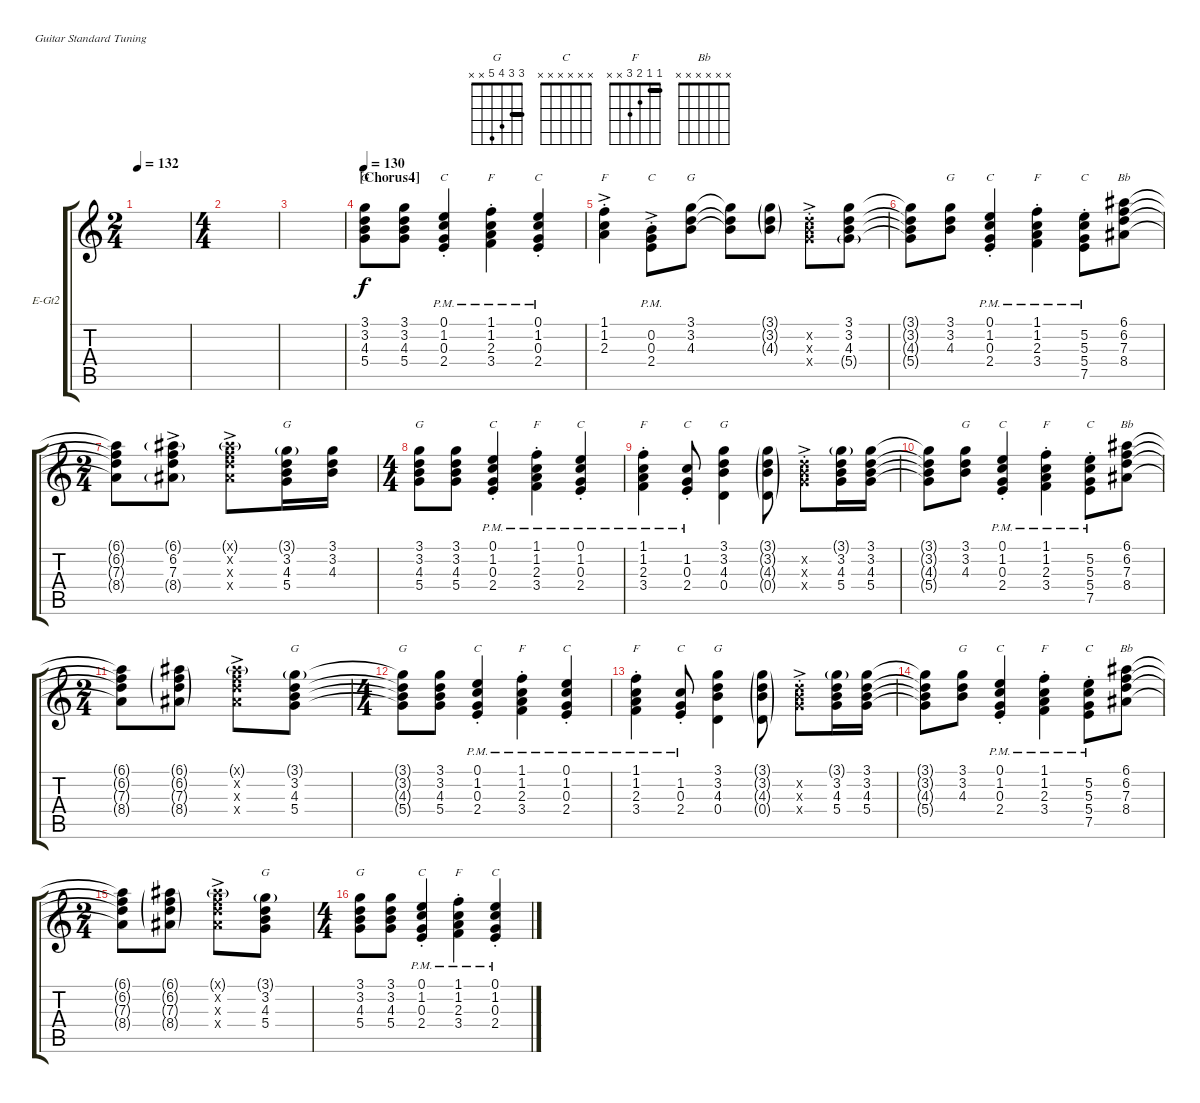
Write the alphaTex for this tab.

\bracketExtendMode groupsimilarinstruments
\firstSystemTrackNameOrientation horizontal
\otherSystemsTrackNameOrientation horizontal
\track ("Electric Guitar 2" "E-Gt2") {instrument overdrivenguitar}
\staff {score tabs}
\tuning (E4 B3 G3 D3 A2 E2)
\chord ("G" x x x x x x)
\chord ("C" 0 1 0 2 x x)
\chord ("F" x x x x x x)
\chord ("F" 1 1 2 x x x) {barre 1}
\chord ("C" x x x x x x)
\chord ("G" 3 3 4 x x x) {barre 3}
\chord ("F" 1 1 2 3 x x) {barre 1}
\chord ("Bb" x x x x x x)
\chord ("G" 3 3 4 5 x x) {barre 3}
\ts (2 4)
\tempo 132
\clef g2
\ks aminor
|
\ts (4 4)
|
|
\section ("" "[Chorus4] ")
\tempo 130
(3.1 3.2 4.3 5.4).8{ch "G" dy f} (3.1 3.2 4.3 5.4).8 (0.1{st} 1.2{st} 0.3{pm st} 2.4{pm st}).4{ch "C"} (1.1{st} 1.2{st} 2.3{st} 3.4{pm st}).4{ch "F"} (0.1{st} 1.2{st} 0.3{pm st} 2.4{pm st}).4{ch "C"} |
(1.1{ac st} 1.2{st} 2.3{st}).4{ch "F"} (0.3{pm st} 2.4{pm st} 0.2{ac pm}).8{ch "C"} (3.2 4.3 3.1).8{ch "G"} (3.2{t} 4.3{t} 3.1{t}).8 (3.2{g} 4.3{g} 3.1{g}).8 (3.2{ac st x} 4.3{ac st x} 5.4{st x}).8 (3.1 3.2 4.3 5.4{g}).8 |
(3.1{t} 3.2{t} 4.3{t} 5.4{t}).8 (3.1 3.2 4.3).8{ch "G"} (0.1{st} 1.2{st} 0.3{pm st} 2.4{pm st}).4{ch "C"} (1.1{st} 1.2{st} 2.3{st} 3.4{pm st}).4{ch "F"} (5.2{st} 5.3{st} 5.4{pm st} 7.5{pm st}).8{ch "C"} (6.1 6.2 7.3 8.4).8{ch "Bb"} |
\ts (2 4)
(6.1{t} 6.2{t} 7.3{t} 8.4{t}).8 (6.2{ac} 7.3 8.4{g} 6.1{g}).8 (6.2{ac x} 7.3{ac x} 6.1{g x} 8.4{x}).8 (3.1{g} 3.2 4.3 5.4).16{ch "G"} (3.1 3.2 4.3).16 |
\ts (4 4)
(3.1 3.2 4.3 5.4).8{ch "G"} (3.1 3.2 4.3 5.4).8 (0.1{st} 1.2{st} 0.3{pm st} 2.4{pm st}).4{ch "C"} (1.1{st} 1.2{st} 2.3{st} 3.4{pm st}).4{ch "F"} (0.1{st} 1.2{st} 0.3{pm st} 2.4{pm st}).4{ch "C"} |
(1.1{st} 1.2{st} 2.3{st} 3.4{pm st}).4{ch "F"} (0.3{pm st} 2.4{pm st} 1.2{pm}).8{ch "C"} (3.2 4.3 3.1 0.4).4{ch "G"} (3.2{g} 4.3{g} 3.1{g} 0.4{g}).8 (3.2{ac st x} 4.3{ac st x} 5.4{st x}).8 (3.1{g} 3.2 4.3 5.4).16 (3.1 3.2 4.3 5.4).16 |
(3.1{t} 3.2{t} 4.3{t} 5.4{t}).8 (3.1 3.2 4.3).8{ch "G"} (0.1{st} 1.2{st} 0.3{pm st} 2.4{pm st}).4{ch "C"} (1.1{st} 1.2{st} 2.3{st} 3.4{pm st}).4{ch "F"} (5.2{st} 5.3{st} 5.4{pm st} 7.5{pm st}).8{ch "C"} (6.1 6.2 7.3 8.4).8{ch "Bb"} |
\ts (2 4)
(6.1{t} 6.2{t} 7.3{t} 8.4{t}).8 (6.2{g} 7.3{g} 8.4{g} 6.1{g}).8 (6.2{ac x} 7.3{ac x} 6.1{g x} 8.4{x}).8 (3.1{g} 3.2 4.3 5.4).8{ch "G"} |
\ts (4 4)
(3.1{t} 3.2{t} 4.3{t} 5.4{t}).8{ch "G"} (3.1 3.2 4.3 5.4).8 (0.1{st} 1.2{st} 0.3{pm st} 2.4{pm st}).4{ch "C"} (1.1{st} 1.2{st} 2.3{st} 3.4{pm st}).4{ch "F"} (0.1{st} 1.2{st} 0.3{pm st} 2.4{pm st}).4{ch "C"} |
(1.1{st} 1.2{st} 2.3{st} 3.4{pm st}).4{ch "F"} (0.3{pm st} 2.4{pm st} 1.2{pm}).8{ch "C"} (3.2 4.3 3.1 0.4).4{ch "G"} (3.2{g} 4.3{g} 3.1{g} 0.4{g}).8 (3.2{ac st x} 4.3{ac st x} 5.4{st x}).8 (3.1{g} 3.2 4.3 5.4).16 (3.1 3.2 4.3 5.4).16 |
(3.1{t} 3.2{t} 4.3{t} 5.4{t}).8 (3.1 3.2 4.3).8{ch "G"} (0.1{st} 1.2{st} 0.3{pm st} 2.4{pm st}).4{ch "C"} (1.1{st} 1.2{st} 2.3{st} 3.4{pm st}).4{ch "F"} (5.2{st} 5.3{st} 5.4{pm st} 7.5{pm st}).8{ch "C"} (6.1 6.2 7.3 8.4).8{ch "Bb"} |
\ts (2 4)
(6.1{t} 6.2{t} 7.3{t} 8.4{t}).8 (6.2{g} 7.3{g} 8.4{g} 6.1{g}).8 (6.2{ac x} 7.3{ac x} 6.1{g x} 8.4{x}).8 (3.1{g} 3.2 4.3 5.4).8{ch "G"} |
\ts (4 4)
(3.1 3.2 4.3 5.4).8{ch "G"} (3.1 3.2 4.3 5.4).8 (0.1{st} 1.2{st} 0.3{pm st} 2.4{pm st}).4{ch "C"} (1.1{st} 1.2{st} 2.3{st} 3.4{pm st}).4{ch "F"} (0.1{st} 1.2{st} 0.3{pm st} 2.4{pm st}).4{ch "C"}
